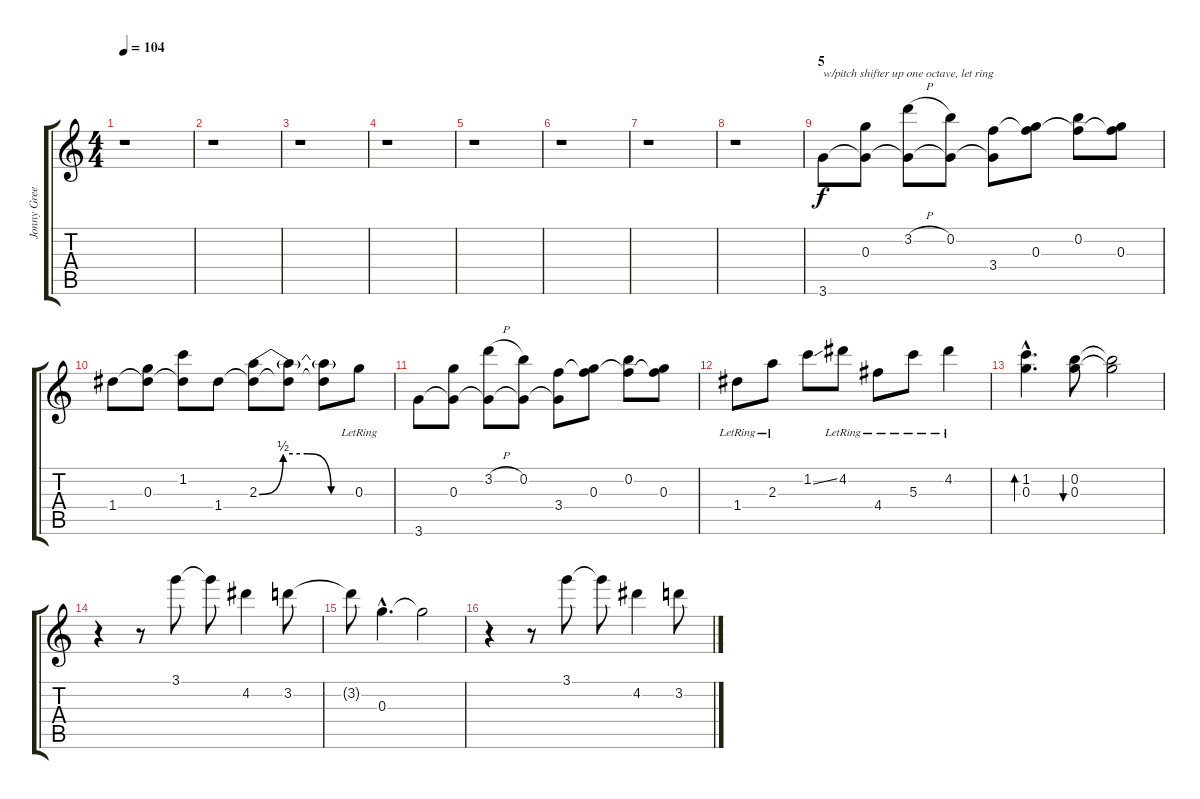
\track ("Jonny Greenwood" "Jonny Gree") {instrument overdrivenguitar}
\staff {score tabs}
\tuning (E5 B4 G4 D4 A3 E3) {hide}
\ts (4 4)
\tempo 104
\clef g2
\ks c
r.1{dy f} |
r.1 |
r.1 |
r.1 |
r.1 |
r.1 |
r.1 |
r.1 |
\section ("" "5")
3.6.8{txt "w/pitch shifter up one octave, let ring"} (0.3 3.6{t}).8 (3.2{h} 3.6{t}).8 (0.2 3.6{t}).8 (3.4 3.6{t}).8 (0.3 3.4{t}).8 (0.2 3.4{t}).8 (0.3 3.4{t}).8 |
1.4.8 (0.3 1.4{t}).8 (1.2 1.4{t}).8 1.4.8 (2.3{be (custom 0 0 15 2 30 2 45 0 60 0)} 1.4{t}).8 (2.3{t} 1.4{t}).8 (2.3{t} 1.4{t}).8 0.3{lr}.8 |
3.6.8 (0.3 3.6{t}).8 (3.2{h} 3.6{t}).8 (0.2 3.6{t}).8 (3.4 3.6{t}).8 (0.3 3.4{t}).8 (0.2 3.4{t}).8 (0.3 3.4{t}).8 |
1.4{lr}.8 2.3{lr}.8 1.2{ss}.8 4.2{lr}.8 4.4{lr}.8 5.3{lr}.8 4.2{lr}.4 |
(1.2{hac} 0.3{hac}).4{d bd 240} (0.2 0.3).8{bu 240} (0.2{t} 0.3{t}).2 |
r.4 r.8 3.1.8 3.1{t}.8 4.2.4 3.2.8 |
3.2{t}.8 0.3{hac}.4{d} 0.3{t}.2 |
r.4 r.8 3.1.8 3.1{t}.8 4.2.4 3.2.8
